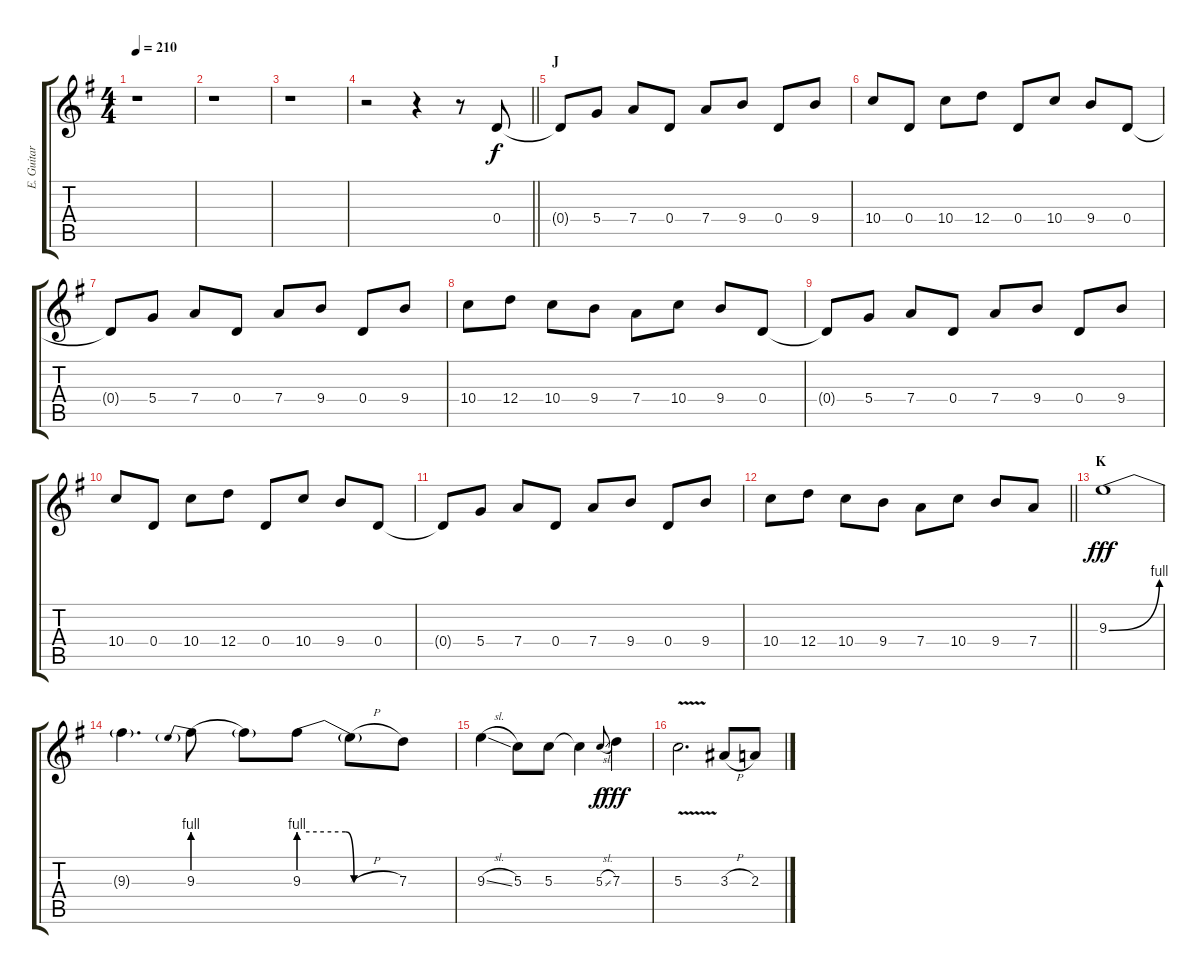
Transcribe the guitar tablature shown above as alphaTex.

\track ("E. Guitar I" "E. Guitar ") {instrument overdrivenguitar}
\staff {score tabs}
\tuning (E4 B3 G3 D3 A2 D2) {hide}
\ts (4 4)
\tempo 210
\clef g2
\ks g
r.1{dy f} |
r.1 |
r.1 |
\barLineRight lightlight
r.2 r.4 r.8 0.4.8 |
\section ("" "J")
0.4{t}.8 5.4.8 7.4.8 0.4.8 7.4.8 9.4.8 0.4.8 9.4.8 |
10.4.8 0.4.8 10.4.8 12.4.8 0.4.8 10.4.8 9.4.8 0.4.8 |
0.4{t}.8 5.4.8 7.4.8 0.4.8 7.4.8 9.4.8 0.4.8 9.4.8 |
10.4.8 12.4.8 10.4.8 9.4.8 7.4.8 10.4.8 9.4.8 0.4.8 |
0.4{t}.8 5.4.8 7.4.8 0.4.8 7.4.8 9.4.8 0.4.8 9.4.8 |
10.4.8 0.4.8 10.4.8 12.4.8 0.4.8 10.4.8 9.4.8 0.4.8 |
0.4{t}.8 5.4.8 7.4.8 0.4.8 7.4.8 9.4.8 0.4.8 9.4.8 |
\barLineRight lightlight
10.4.8 12.4.8 10.4.8 9.4.8 7.4.8 10.4.8 9.4.8 7.4.8 |
\section ("" "K")
9.3{be (bend 0 0 60 4)}.1{dy fff} |
9.3{t}.4{d} 9.3{be (prebend 0 4 60 4)}.8 9.3{t}.8 9.3{be (custom 0 4 15 4 28 4 33 0 60 0)}.8 9.3{h t}.8 7.3.8 |
9.3{sl}.4 5.3.8 5.3.8 5.3{t}.4 5.3{sl}.8{gr onbeat dy f} 7.3.4{dy fff} |
5.3{v}.2{d} 3.3{h}.8 2.3.8
